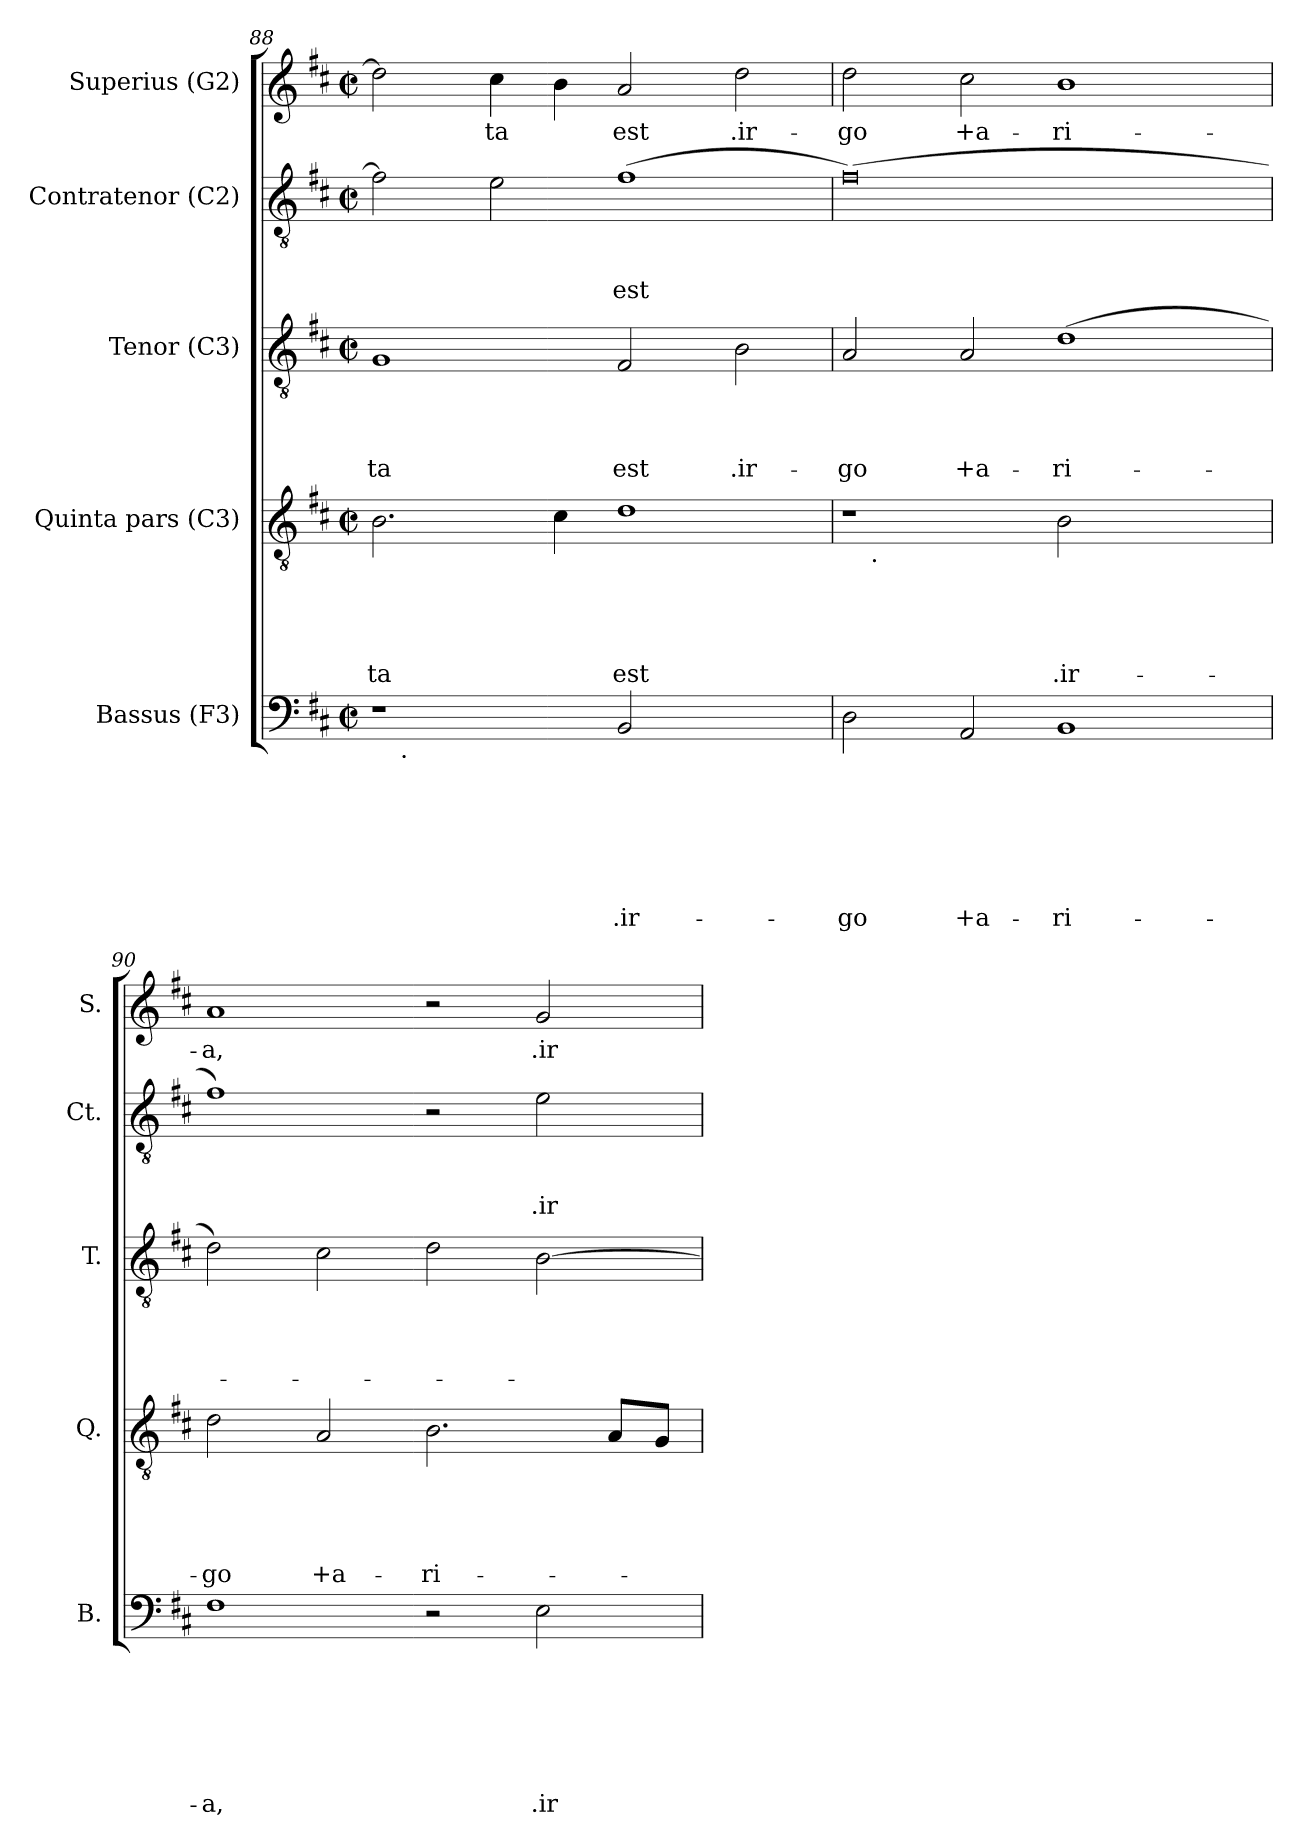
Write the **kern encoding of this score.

**kern	**text	**text	**text	**text	**text	**text	**text	**kern	**text	**text	**text	**text	**text	**kern	**text	**text	**text	**text	**kern	**text	**text	**text	**kern	**text
*part5	*part5	*part5	*part5	*part5	*part5	*part5	*part5	*part4	*part4	*part4	*part4	*part4	*part4	*part3	*part3	*part3	*part3	*part3	*part2	*part2	*part2	*part2	*part1	*part1
*staff5	*staff5	*staff5	*staff5	*staff5	*staff5	*staff5	*staff5	*staff4	*staff4	*staff4	*staff4	*staff4	*staff4	*staff3	*staff3	*staff3	*staff3	*staff3	*staff2	*staff2	*staff2	*staff2	*staff1	*staff1
*I"Bassus (F3)	*	*	*	*	*	*	*	*I"Quinta pars (C3)	*	*	*	*	*	*I"Tenor (C3)	*	*	*	*	*I"Contratenor (C2)	*	*	*	*I"Superius (G2)	*
*I'B.	*	*	*	*	*	*	*	*I'Q.	*	*	*	*	*	*I'T.	*	*	*	*	*I'Ct.	*	*	*	*I'S.	*
*clefF4	*	*	*	*	*	*	*	*clefGv2	*	*	*	*	*	*clefGv2	*	*	*	*	*clefGv2	*	*	*	*clefG2	*
*k[f#c#]	*	*	*	*	*	*	*	*k[f#c#]	*	*	*	*	*	*k[f#c#]	*	*	*	*	*k[f#c#]	*	*	*	*k[f#c#]	*
*D:	*	*	*	*	*	*	*	*D:	*	*	*	*	*	*D:	*	*	*	*	*D:	*	*	*	*D:	*
*M2/2	*	*	*	*	*	*	*	*M2/2	*	*	*	*	*	*M2/2	*	*	*	*	*M2/2	*	*	*	*M2/2	*
*met(c|)	*	*	*	*	*	*	*	*met(c|)	*	*	*	*	*	*met(c|)	*	*	*	*	*met(c|)	*	*	*	*met(c|)	*
=88	=88	=88	=88	=88	=88	=88	=88	=88	=88	=88	=88	=88	=88	=88	=88	=88	=88	=88	=88	=88	=88	=88	=88	=88
!	!	!	!	!	!	!	!	!	!	!	!	!	!LO:LY:b	!	!	!	!	!LO:LY:b	!	!	!	!	!	!
*^	*	*	*	*	*	*	*	*	*	*	*	*	*	*	*	*	*	*	*	*	*	*	*	*
1r	16ryy	.	.	.	.	.	.	.	2.B\	.	.	.	.	-ta	1G	.	.	.	-ta	2f#\]	.	.	.	2dd\]	.
!	!LO:TX:b:t=.	!	!	!	!	!	!	!	!	!	!	!	!	!	!	!	!	!	!	!	!	!	!	!	!
.	1ryy	.	.	.	.	.	.	.	.	.	.	.	.	.	.	.	.	.	.	.	.	.	.	.	.
!	!	!	!	!	!	!	!	!	!	!	!	!	!	!	!	!	!	!	!	!	!	!	!	!	!LO:LY:b
.	.	.	.	.	.	.	.	.	.	.	.	.	.	.	.	.	.	.	.	2e\	.	.	.	4cc#\	-ta
.	.	.	.	.	.	.	.	.	4c#\	.	.	.	.	.	.	.	.	.	.	.	.	.	.	4b\	.
!	!	!	!	!	!	!	!	!LO:LY:b	!	!	!	!	!	!LO:LY:b	!	!	!	!	!LO:LY:b	!	!	!	!LO:LY:b	!	!LO:LY:b
2BB/	.	.	.	.	.	.	.	.ir-	1d	.	.	.	.	est	2F#/	.	.	.	est	(>1f#	.	.	est	2a/	est
.	2...ryy	.	.	.	.	.	.	.	.	.	.	.	.	.	.	.	.	.	.	.	.	.	.	.	.
!	!	!	!	!	!	!	!	!	!	!	!	!	!	!	!	!	!	!	!LO:LY:b	!	!	!	!	!	!LO:LY:b
2ryy	.	.	.	.	.	.	.	.	.	.	.	.	.	.	2B\	.	.	.	.ir-	.	.	.	.	2dd\	.ir-
=89	=89	=89	=89	=89	=89	=89	=89	=89	=89	=89	=89	=89	=89	=89	=89	=89	=89	=89	=89	=89	=89	=89	=89	=89	=89
!	!	!	!	!	!	!	!	!LO:LY:b	!	!	!	!	!	!	!	!	!	!	!LO:LY:b	!	!	!	!	!	!LO:LY:b
*v	*v	*	*	*	*	*	*	*	*^	*	*	*	*	*	*	*	*	*	*	*	*	*	*	*	*
2D\	.	.	.	.	.	.	-go	1r	16ryy	.	.	.	.	.	2A/	.	.	.	-go	(>0f#)	.	.	.	2dd\	-go
!	!	!	!	!	!	!	!	!	!LO:TX:b:t=.	!	!	!	!	!	!	!	!	!	!	!	!	!	!	!	!
.	.	.	.	.	.	.	.	.	1ryy	.	.	.	.	.	.	.	.	.	.	.	.	.	.	.	.
!	!	!	!	!	!	!	!LO:LY:b	!	!	!	!	!	!	!	!	!	!	!	!LO:LY:b	!	!	!	!	!	!LO:LY:b
2AA/	.	.	.	.	.	.	+a-	.	.	.	.	.	.	.	2A/	.	.	.	+a-	.	.	.	.	2cc#\	+a-
!	!	!	!	!	!	!	!LO:LY:b	!	!	!	!	!	!	!LO:LY:b	!	!	!	!	!LO:LY:b	!	!	!	!	!	!LO:LY:b
1BB	.	.	.	.	.	.	-ri-	2B\	.	.	.	.	.	.ir-	(>1d	.	.	.	-ri-	.	.	.	.	1b	-ri-
.	.	.	.	.	.	.	.	.	2...ryy	.	.	.	.	.	.	.	.	.	.	.	.	.	.	.	.
.	.	.	.	.	.	.	.	2ryy	.	.	.	.	.	.	.	.	.	.	.	.	.	.	.	.	.
!!LO:LB:g=z
=90	=90	=90	=90	=90	=90	=90	=90	=90	=90	=90	=90	=90	=90	=90	=90	=90	=90	=90	=90	=90	=90	=90	=90	=90	=90
!	!	!	!	!	!	!	!LO:LY:b	!	!	!	!	!	!	!LO:LY:b	!	!	!	!	!	!	!	!	!	!	!LO:LY:b
*	*	*	*	*	*	*	*	*v	*v	*	*	*	*	*	*	*	*	*	*	*	*	*	*	*	*
1F#	.	.	.	.	.	.	-a,	2d\	.	.	.	.	-go	2d\)	.	.	.	.	1f#)	.	.	.	1a	-a,
!	!	!	!	!	!	!	!	!	!	!	!	!	!LO:LY:b	!	!	!	!	!	!	!	!	!	!	!
.	.	.	.	.	.	.	.	2A/	.	.	.	.	+a-	2c#\	.	.	.	.	.	.	.	.	.	.
!	!	!	!	!	!	!	!	!	!	!	!	!	!LO:LY:b	!	!	!	!	!	!	!	!	!	!	!
2r	.	.	.	.	.	.	.	2.B\	.	.	.	.	-ri-	2d\	.	.	.	.	2r	.	.	.	2r	.
!	!	!	!	!	!	!	!LO:LY:b	!	!	!	!	!	!	!	!	!	!	!	!	!	!	!LO:LY:b	!	!LO:LY:b
2E\	.	.	.	.	.	.	.ir-	.	.	.	.	.	.	[>2B\	.	.	.	.	2e\	.	.	.ir-	2g/	.ir-
.	.	.	.	.	.	.	.	8A/L	.	.	.	.	.	.	.	.	.	.	.	.	.	.	.	.
.	.	.	.	.	.	.	.	8G/J	.	.	.	.	.	.	.	.	.	.	.	.	.	.	.	.
=	=	=	=	=	=	=	=	=	=	=	=	=	=	=	=	=	=	=	=	=	=	=	=	=
*-	*-	*-	*-	*-	*-	*-	*-	*-	*-	*-	*-	*-	*-	*-	*-	*-	*-	*-	*-	*-	*-	*-	*-	*-
